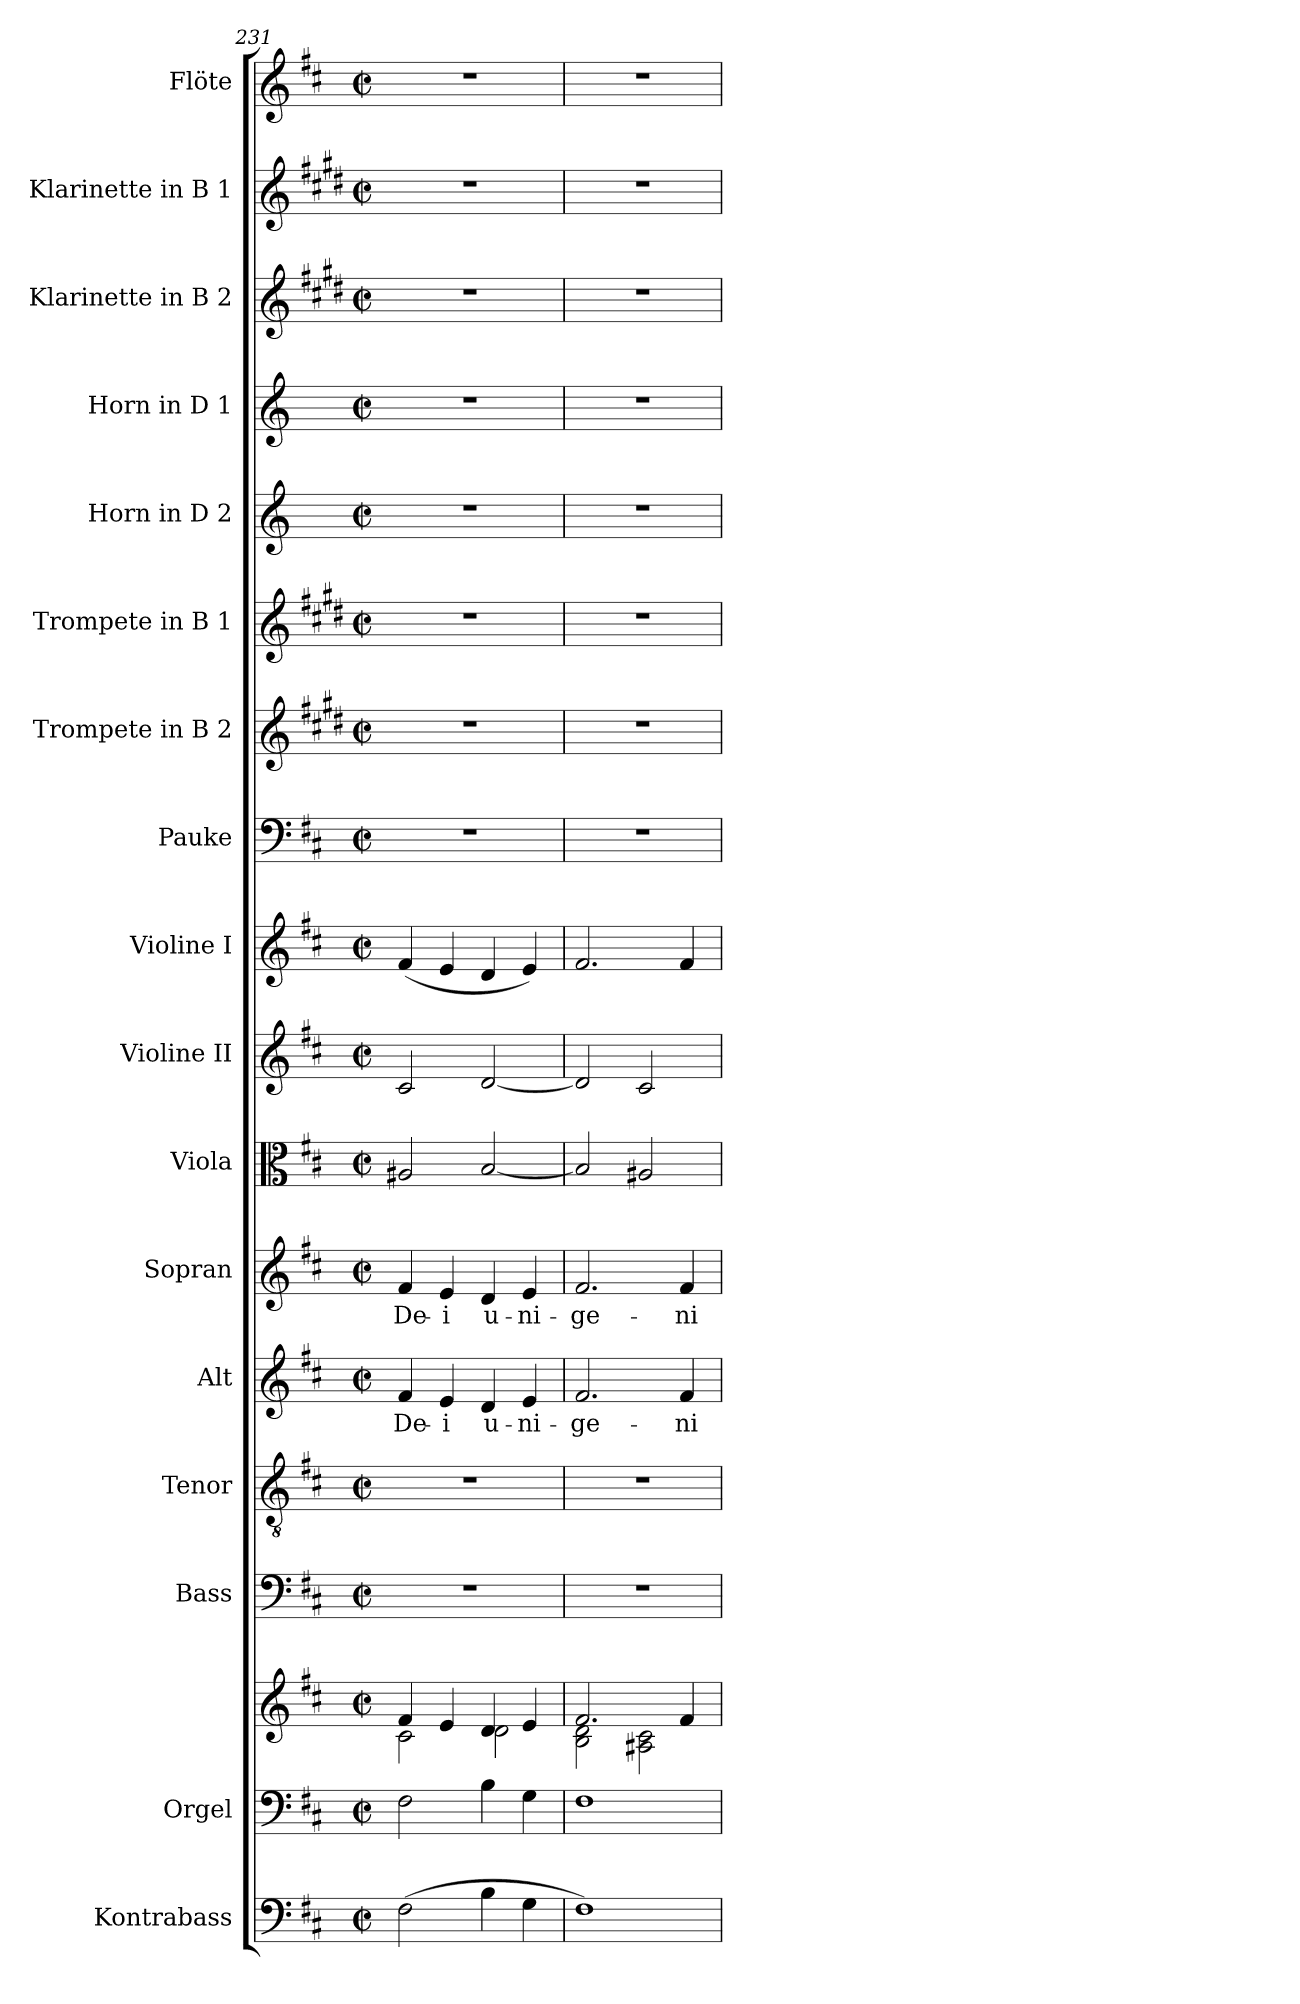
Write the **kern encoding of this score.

**kern	**kern	**kern	**kern	**kern	**kern	**text	**kern	**text	**kern	**kern	**kern	**kern	**kern	**kern	**kern	**kern	**kern	**kern	**kern
*part17	*part16	*part16	*part15	*part14	*part13	*part13	*part12	*part12	*part11	*part10	*part9	*part8	*part7	*part6	*part5	*part4	*part3	*part2	*part1
*staff18	*staff17	*staff16	*staff15	*staff14	*staff13	*staff13	*staff12	*staff12	*staff11	*staff10	*staff9	*staff8	*staff7	*staff6	*staff5	*staff4	*staff3	*staff2	*staff1
*I"Kontrabass	*I"Orgel	*	*I"Bass	*I"Tenor	*I"Alt	*	*I"Sopran	*	*I"Viola	*I"Violine II	*I"Violine I	*I"Pauke	*I"Trompete in B 2	*I"Trompete in B 1	*I"Horn in D 2	*I"Horn in D 1	*I"Klarinette in B 2	*I"Klarinette in B 1	*I"Flöte
*I'Kb.	*I'Org.	*	*I'B	*I'T	*I'A	*	*I'S	*	*I'Vla.	*I'Vl. II	*I'Vl. I	*I'Pk.	*I'Trp. 2	*I'Trp. 1	*I'Hrn. 2	*I'Hrn. 1	*I'Kl. 2	*I'Kl. 1	*I'Fl.
*clefF4	*clefF4	*clefG2	*clefF4	*clefGv2	*clefG2	*	*clefG2	*	*clefC3	*clefG2	*clefG2	*clefF4	*clefG2	*clefG2	*clefG2	*clefG2	*clefG2	*clefG2	*clefG2
*ITrd7c12	*	*	*	*	*	*	*	*	*	*	*	*	*ITrd1c2	*ITrd1c2	*ITrd-1c-2	*ITrd-1c-2	*ITrd1c2	*ITrd1c2	*
*k[f#c#]	*k[f#c#]	*k[f#c#]	*k[f#c#]	*k[f#c#]	*k[f#c#]	*	*k[f#c#]	*	*k[f#c#]	*k[f#c#]	*k[f#c#]	*k[f#c#]	*k[f#c#]	*k[f#c#]	*k[f#c#]	*k[f#c#]	*k[f#c#]	*k[f#c#]	*k[f#c#]
*D:	*D:	*D:	*D:	*D:	*D:	*	*D:	*	*D:	*D:	*D:	*D:	*D:	*D:	*D:	*D:	*D:	*D:	*D:
*M2/2	*M2/2	*M2/2	*M2/2	*M2/2	*M2/2	*	*M2/2	*	*M2/2	*M2/2	*M2/2	*M2/2	*M2/2	*M2/2	*M2/2	*M2/2	*M2/2	*M2/2	*M2/2
*met(c|)	*met(c|)	*met(c|)	*met(c|)	*met(c|)	*met(c|)	*	*met(c|)	*	*met(c|)	*met(c|)	*met(c|)	*met(c|)	*met(c|)	*met(c|)	*met(c|)	*met(c|)	*met(c|)	*met(c|)	*met(c|)
=231	=231	=231	=231	=231	=231	=231	=231	=231	=231	=231	=231	=231	=231	=231	=231	=231	=231	=231	=231
*	*	*^	*	*	*	*	*	*	*	*	*	*	*	*	*	*	*	*	*
!	!	!	!	!	!	!	!LO:LY:b	!	!LO:LY:b	!	!	!	!	!	!	!	!	!	!	!
(>2FF#\	2F#\	4f#/	2c#\	1r	1r	4f#/	De-	4f#/	De-	2A#X/	2c#/	(<4f#/	1r	1r	1r	1r	1r	1r	1r	1r
!	!	!	!	!	!	!	!LO:LY:b	!	!LO:LY:b	!	!	!	!	!	!	!	!	!	!	!
.	.	4e/	.	.	.	4e/	-i	4e/	-i	.	.	4e/	.	.	.	.	.	.	.	.
!	!	!	!	!	!	!	!LO:LY:b	!	!LO:LY:b	!	!	!	!	!	!	!	!	!	!	!
4BB\	4B\	4d/	2d\	.	.	4d/	u-	4d/	u-	[2B/	[2d/	4d/	.	.	.	.	.	.	.	.
!	!	!	!	!	!	!	!LO:LY:b	!	!LO:LY:b	!	!	!	!	!	!	!	!	!	!	!
4GG\	4G\	4e/	.	.	.	4e/	-ni-	4e/	-ni-	.	.	4e/)	.	.	.	.	.	.	.	.
=232	=232	=232	=232	=232	=232	=232	=232	=232	=232	=232	=232	=232	=232	=232	=232	=232	=232	=232	=232	=232
!	!	!	!	!	!	!	!LO:LY:b	!	!LO:LY:b	!	!	!	!	!	!	!	!	!	!	!
1FF#)	1F#	2.f#/	2B\ 2d\	1r	1r	2.f#/	-ge-	2.f#/	-ge-	2B/]	2d/]	2.f#/	1r	1r	1r	1r	1r	1r	1r	1r
.	.	.	2A#X\ 2c#\	.	.	.	.	.	.	2A#X/	2c#/	.	.	.	.	.	.	.	.	.
!	!	!	!	!	!	!	!LO:LY:b	!	!LO:LY:b	!	!	!	!	!	!	!	!	!	!	!
.	.	4f#/	.	.	.	4f#/	-ni-	4f#/	-ni-	.	.	4f#/	.	.	.	.	.	.	.	.
*	*	*v	*v	*	*	*	*	*	*	*	*	*	*	*	*	*	*	*	*	*
=	=	=	=	=	=	=	=	=	=	=	=	=	=	=	=	=	=	=	=
*-	*-	*-	*-	*-	*-	*-	*-	*-	*-	*-	*-	*-	*-	*-	*-	*-	*-	*-	*-
